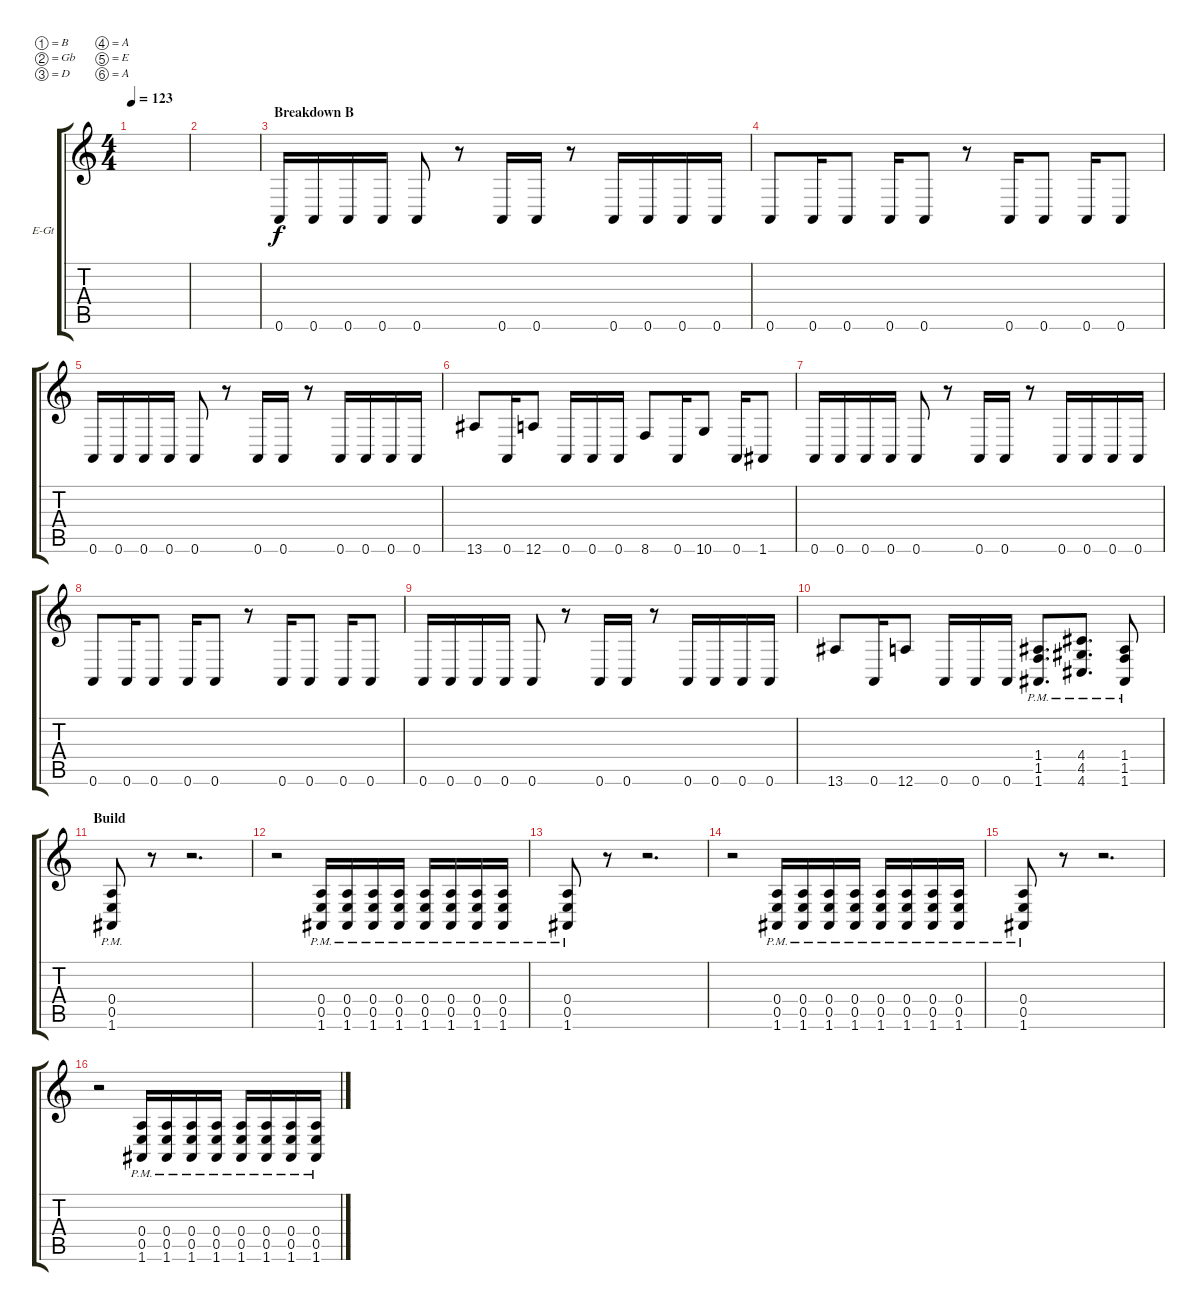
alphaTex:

\bracketExtendMode groupsimilarinstruments
\firstSystemTrackNameOrientation horizontal
\otherSystemsTrackNameOrientation horizontal
\track ("Rhythm Guitar 2" "E-Gt") {instrument distortionguitar}
\staff {score tabs}
\tuning (B3 Gb3 D3 A2 E2 A1)
\ts (4 4)
\tempo 123
\clef g2
\ks aminor
|
|
\section ("" "Breakdown B")
0.6.16 0.6.16 0.6.16 0.6.16 0.6.8 r.8 0.6.16 0.6.16 r.8 0.6.16 0.6.16 0.6.16 0.6.16 |
0.6.8 0.6.16 0.6.8 0.6.16 0.6.8 r.8 0.6.16 0.6.8 0.6.16 0.6.8 |
0.6.16 0.6.16 0.6.16 0.6.16 0.6.8 r.8 0.6.16 0.6.16 r.8 0.6.16 0.6.16 0.6.16 0.6.16 |
13.6.8 0.6.16 12.6.8 0.6.16 0.6.16 0.6.16 8.6.8 0.6.16 10.6.8 0.6.16 1.6.8 |
0.6.16 0.6.16 0.6.16 0.6.16 0.6.8 r.8 0.6.16 0.6.16 r.8 0.6.16 0.6.16 0.6.16 0.6.16 |
0.6.8 0.6.16 0.6.8 0.6.16 0.6.8 r.8 0.6.16 0.6.8 0.6.16 0.6.8 |
0.6.16 0.6.16 0.6.16 0.6.16 0.6.8 r.8 0.6.16 0.6.16 r.8 0.6.16 0.6.16 0.6.16 0.6.16 |
13.6.8 0.6.16 12.6.8 0.6.16 0.6.16 0.6.16 (1.6{pm} 1.5{pm} 1.4{pm}).8{d} (4.6{pm} 4.4{pm} 4.5{pm}).8{d} (1.6{pm} 1.5{pm} 1.4{pm}).8 |
\section ("" "Build")
(1.6{pm} 0.5{pm} 0.4{pm}).8 r.8 r.2{d} |
r.2 (1.6{pm} 0.5{pm} 0.4{pm}).16 (1.6{pm} 0.5{pm} 0.4{pm}).16 (1.6{pm} 0.5{pm} 0.4{pm}).16 (1.6{pm} 0.5{pm} 0.4{pm}).16 (1.6{pm} 0.5{pm} 0.4{pm}).16 (1.6{pm} 0.5{pm} 0.4{pm}).16 (1.6{pm} 0.5{pm} 0.4{pm}).16 (1.6{pm} 0.5{pm} 0.4{pm}).16 |
(1.6{pm} 0.5{pm} 0.4{pm}).8 r.8 r.2{d} |
r.2 (1.6{pm} 0.5{pm} 0.4{pm}).16 (1.6{pm} 0.5{pm} 0.4{pm}).16 (1.6{pm} 0.5{pm} 0.4{pm}).16 (1.6{pm} 0.5{pm} 0.4{pm}).16 (1.6{pm} 0.5{pm} 0.4{pm}).16 (1.6{pm} 0.5{pm} 0.4{pm}).16 (1.6{pm} 0.5{pm} 0.4{pm}).16 (1.6{pm} 0.5{pm} 0.4{pm}).16 |
(1.6{pm} 0.5{pm} 0.4{pm}).8 r.8 r.2{d} |
r.2 (1.6{pm} 0.5{pm} 0.4{pm}).16 (1.6{pm} 0.5{pm} 0.4{pm}).16 (1.6{pm} 0.5{pm} 0.4{pm}).16 (1.6{pm} 0.5{pm} 0.4{pm}).16 (1.6{pm} 0.5{pm} 0.4{pm}).16 (1.6{pm} 0.5{pm} 0.4{pm}).16 (1.6{pm} 0.5{pm} 0.4{pm}).16 (1.6{pm} 0.5{pm} 0.4{pm}).16
